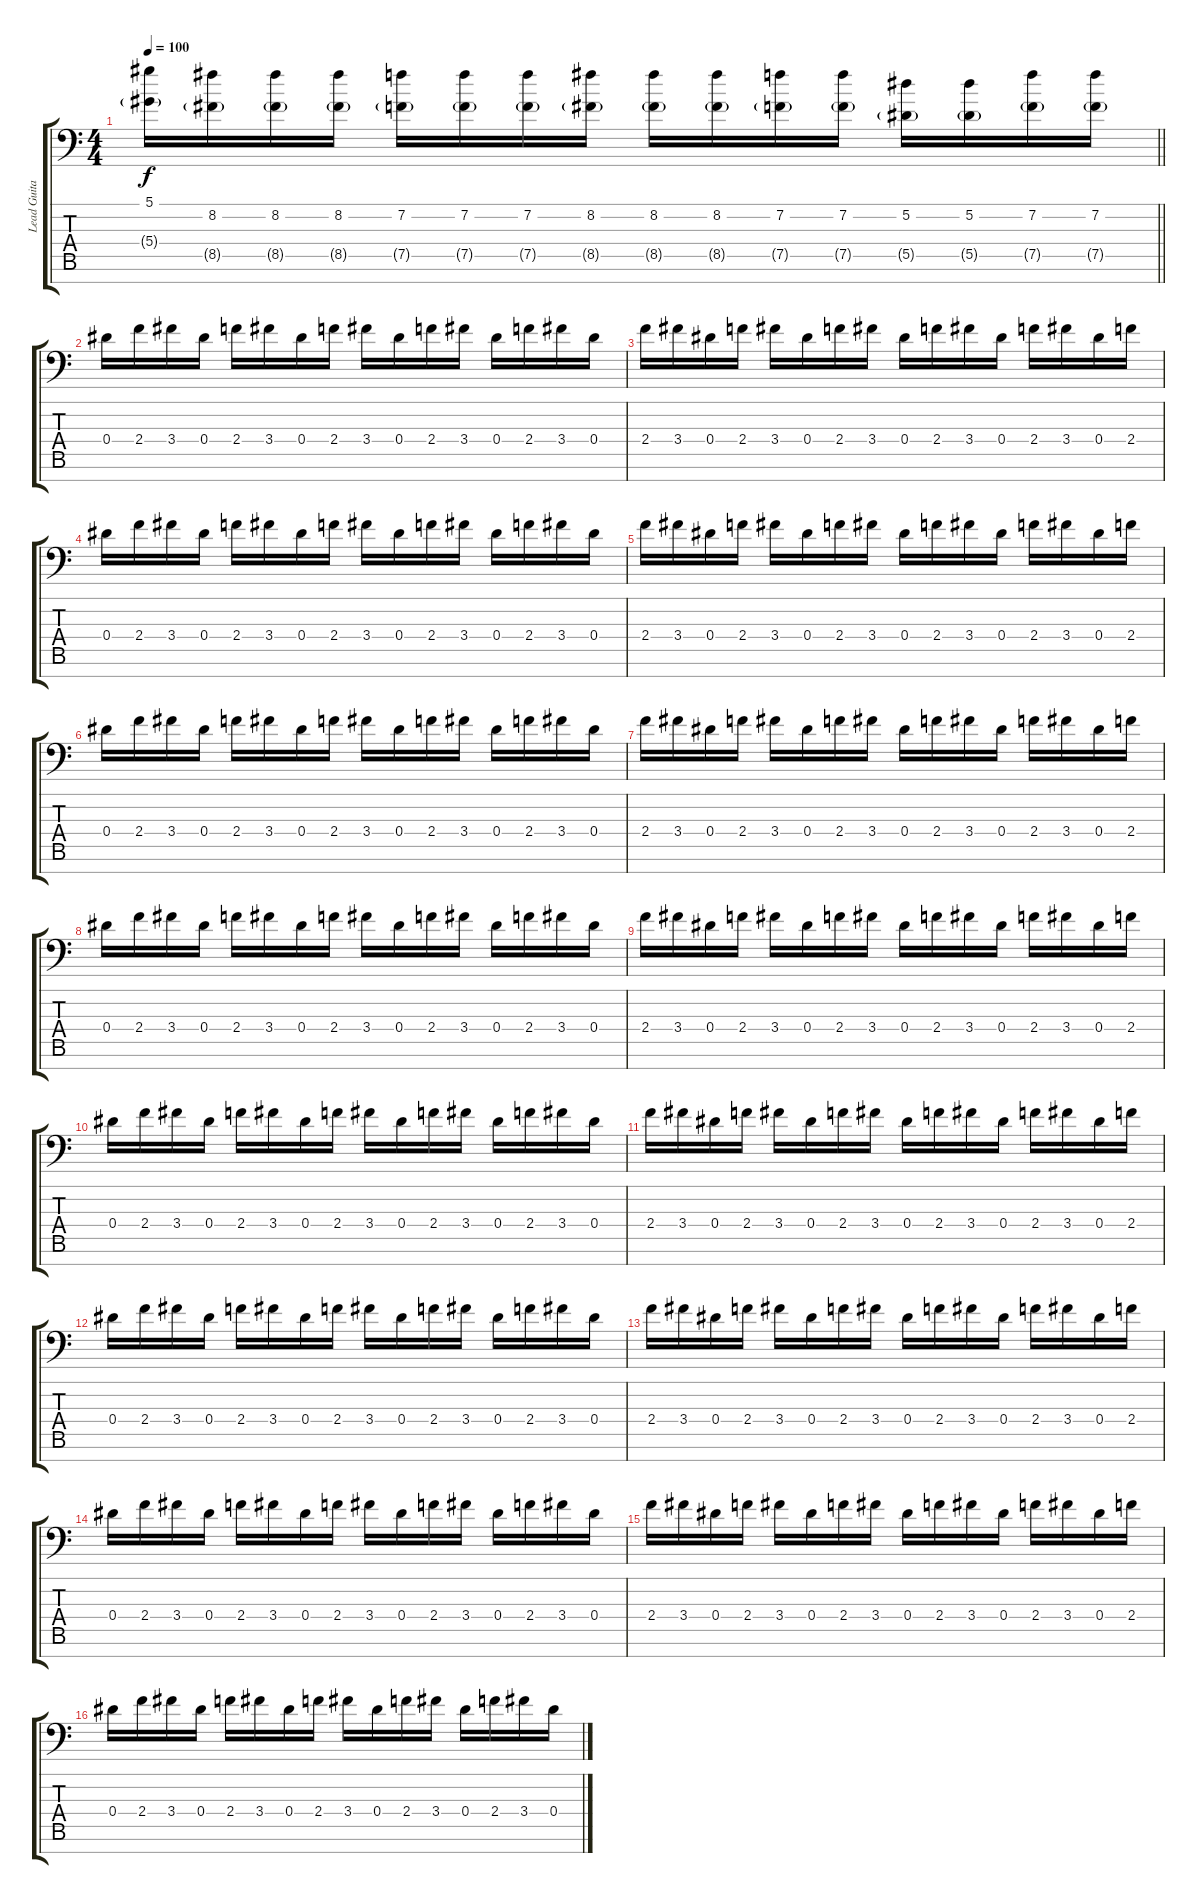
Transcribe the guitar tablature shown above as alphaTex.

\track ("Lead Guitar" "Lead Guita") {instrument electricguitarclean}
\staff {score tabs}
\tuning (Eb4 Bb3 F3 Eb3 Bb2 F2 Bb1) {hide}
\ts (4 4)
\tempo 100
\clef f4
\barLineRight lightlight
\ks c
(5.1 5.4{g}).16{dy f} (8.2 8.5{g}).16 (8.2 8.5{g}).16 (8.2 8.5{g}).16 (7.2 7.5{g}).16 (7.2 7.5{g}).16 (7.2 7.5{g}).16 (8.2 8.5{g}).16 (8.2 8.5{g}).16 (8.2 8.5{g}).16 (7.2 7.5{g}).16 (7.2 7.5{g}).16 (5.2 5.5{g}).16 (5.2 5.5{g}).16 (7.2 7.5{g}).16 (7.2 7.5{g}).16 |
\section ("" "")
0.4.16{volume 6} 2.4.16 3.4.16 0.4.16 2.4.16 3.4.16 0.4.16 2.4.16 3.4.16 0.4.16 2.4.16 3.4.16 0.4.16 2.4.16 3.4.16 0.4.16 |
2.4.16 3.4.16 0.4.16 2.4.16 3.4.16 0.4.16 2.4.16 3.4.16 0.4.16 2.4.16 3.4.16 0.4.16 2.4.16 3.4.16 0.4.16 2.4.16 |
0.4.16 2.4.16 3.4.16 0.4.16 2.4.16 3.4.16 0.4.16 2.4.16 3.4.16 0.4.16 2.4.16 3.4.16 0.4.16 2.4.16 3.4.16 0.4.16 |
2.4.16 3.4.16 0.4.16 2.4.16 3.4.16 0.4.16 2.4.16 3.4.16 0.4.16 2.4.16 3.4.16 0.4.16 2.4.16 3.4.16 0.4.16 2.4.16 |
0.4.16 2.4.16 3.4.16 0.4.16 2.4.16 3.4.16 0.4.16 2.4.16 3.4.16 0.4.16 2.4.16 3.4.16 0.4.16 2.4.16 3.4.16 0.4.16 |
2.4.16 3.4.16 0.4.16 2.4.16 3.4.16 0.4.16 2.4.16 3.4.16 0.4.16 2.4.16 3.4.16 0.4.16 2.4.16 3.4.16 0.4.16 2.4.16 |
0.4.16 2.4.16 3.4.16 0.4.16 2.4.16 3.4.16 0.4.16 2.4.16 3.4.16 0.4.16 2.4.16 3.4.16 0.4.16 2.4.16 3.4.16 0.4.16 |
2.4.16 3.4.16 0.4.16 2.4.16 3.4.16 0.4.16 2.4.16 3.4.16 0.4.16 2.4.16 3.4.16 0.4.16 2.4.16 3.4.16 0.4.16 2.4.16 |
0.4.16 2.4.16 3.4.16 0.4.16 2.4.16 3.4.16 0.4.16 2.4.16 3.4.16 0.4.16 2.4.16 3.4.16 0.4.16 2.4.16 3.4.16 0.4.16 |
2.4.16 3.4.16 0.4.16 2.4.16 3.4.16 0.4.16 2.4.16 3.4.16 0.4.16 2.4.16 3.4.16 0.4.16 2.4.16 3.4.16 0.4.16 2.4.16 |
0.4.16 2.4.16 3.4.16 0.4.16 2.4.16 3.4.16 0.4.16 2.4.16 3.4.16 0.4.16 2.4.16 3.4.16 0.4.16 2.4.16 3.4.16 0.4.16 |
2.4.16 3.4.16 0.4.16 2.4.16 3.4.16 0.4.16 2.4.16 3.4.16 0.4.16 2.4.16 3.4.16 0.4.16 2.4.16 3.4.16 0.4.16 2.4.16 |
0.4.16 2.4.16 3.4.16 0.4.16 2.4.16 3.4.16 0.4.16 2.4.16 3.4.16 0.4.16 2.4.16 3.4.16 0.4.16 2.4.16 3.4.16 0.4.16 |
2.4.16 3.4.16 0.4.16 2.4.16 3.4.16 0.4.16 2.4.16 3.4.16 0.4.16 2.4.16 3.4.16 0.4.16 2.4.16 3.4.16 0.4.16 2.4.16 |
0.4.16 2.4.16 3.4.16 0.4.16 2.4.16 3.4.16 0.4.16 2.4.16 3.4.16 0.4.16 2.4.16 3.4.16 0.4.16 2.4.16 3.4.16 0.4.16
